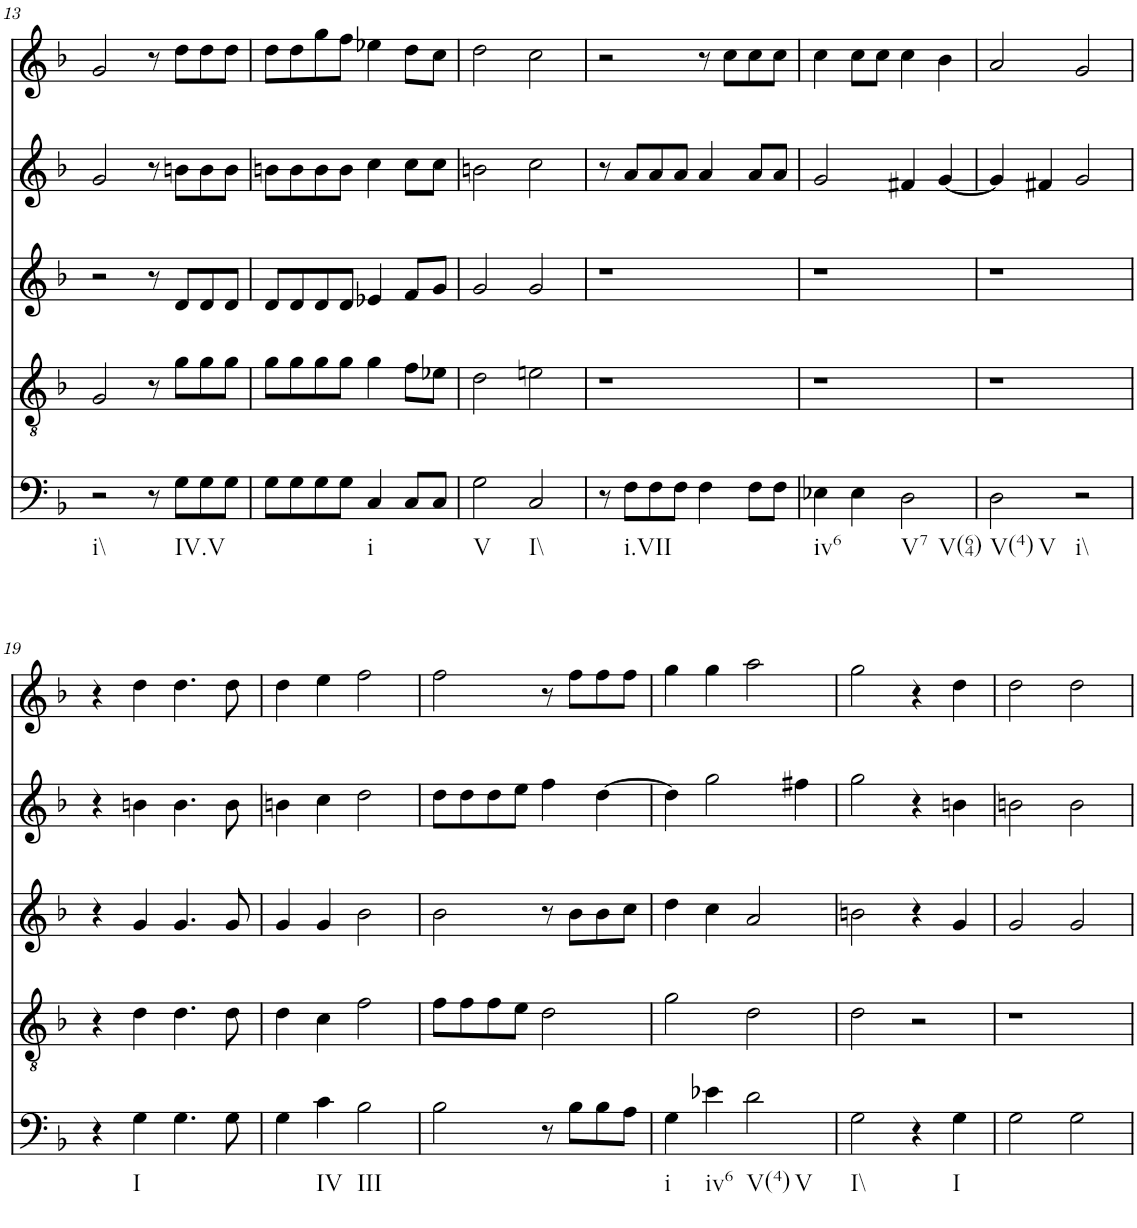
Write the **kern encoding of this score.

**kern	**kern	**kern	**kern	**kern
*part5	*part4	*part3	*part2	*part1
*staff5	*staff4	*staff3	*staff2	*staff1
*I"vox	*I"vox	*I"vox	*I"vox	*I"vox
!!LO:PB:g=z
*clefF4	*clefGv2	*clefG2	*clefG2	*clefG2
*k[b-]	*k[b-]	*k[b-]	*k[b-]	*k[b-]
*M4/4	*M4/4	*M4/4	*M4/4	*M4/4
=13	=13	=13	=13	=13
!LO:TX:b:t=i\\	!	!	!	!
2r	2G/	2r	2g/	2g/
8r	8r	8r	8r	8r
!LO:TX:b:t=IV.V	!	!	!	!
8G\L	8g\L	8d/L	8bn\L	8dd\L
8G\	8g\	8d/	8b\	8dd\
8G\J	8g\J	8d/J	8b\J	8dd\J
=14	=14	=14	=14	=14
8G\L	8g\L	8d/L	8bn\L	8dd\L
8G\	8g\	8d/	8b\	8dd\
8G\	8g\	8d/	8b\	8gg\
8G\J	8g\J	8d/J	8b\J	8ff\J
!LO:TX:b:t=i	!	!	!	!
4C/	4g\	4e-X/	4cc\	4ee-X\
8C/L	8f\L	8f/L	8cc\L	8dd\L
8C/J	8e-X\J	8g/J	8cc\J	8cc\J
=15	=15	=15	=15	=15
!LO:TX:b:t=V	!	!	!	!
2G\	2d\	2g/	2bn\	2dd\
!LO:TX:b:t=I\\	!	!	!	!
2C/	2en\	2g/	2cc\	2cc\
=16	=16	=16	=16	=16
8r	1r	1r	8r	2r
!LO:TX:b:t=i.VII	!	!	!	!
8F\L	.	.	8a/L	.
8F\	.	.	8a/	.
8F\J	.	.	8a/J	.
4F\	.	.	4a/	8r
.	.	.	.	8cc\L
8F\L	.	.	8a/L	8cc\
8F\J	.	.	8a/J	8cc\J
=17	=17	=17	=17	=17
!LO:TX:b:t=iv6	!	!	!	!
4E-X\	1r	1r	2g/	4cc\
4E-\	.	.	.	8cc\L
.	.	.	.	8cc\J
!LO:TX:b:t=V7	!	!	!	!
!LO:TX:b:t=V(64)	!	!	!	!
2D\	.	.	4f#X/	4cc\
.	.	.	[4g/	4b-\
=18	=18	=18	=18	=18
!LO:TX:b:t=V(4)	!	!	!	!
!LO:TX:b:t=V	!	!	!	!
2D\	1r	1r	4g/]	2a/
.	.	.	4f#X/	.
!LO:TX:b:t=i\\	!	!	!	!
2r	.	.	2g/	2g/
!!LO:LB:g=z
=19	=19	=19	=19	=19
4r	4r	4r	4r	4r
!LO:TX:b:t=I	!	!	!	!
4G\	4d\	4g/	4bn\	4dd\
4.G\	4.d\	4.g/	4.b\	4.dd\
8G\	8d\	8g/	8b\	8dd\
=20	=20	=20	=20	=20
4G\	4d\	4g/	4bn\	4dd\
!LO:TX:b:t=IV	!	!	!	!
4c\	4c\	4g/	4cc\	4ee\
!LO:TX:b:t=III	!	!	!	!
2B-\	2f\	2b-\	2dd\	2ff\
=21	=21	=21	=21	=21
2B-\	8f\L	2b-\	8dd\L	2ff\
.	8f\	.	8dd\	.
.	8f\	.	8dd\	.
.	8e\J	.	8ee\J	.
8r	2d\	8r	4ff\	8r
8B-\L	.	8b-\L	.	8ff\L
8B-\	.	8b-\	[4dd\	8ff\
8A\J	.	8cc\J	.	8ff\J
=22	=22	=22	=22	=22
!LO:TX:b:t=i	!	!	!	!
4G\	2g\	4dd\	4dd\]	4gg\
!LO:TX:b:t=iv6	!	!	!	!
4e-X\	.	4cc\	2gg\	4gg\
!LO:TX:b:t=V(4)	!	!	!	!
!LO:TX:b:t=V	!	!	!	!
2d\	2d\	2a/	.	2aa\
.	.	.	4ff#X\	.
=23	=23	=23	=23	=23
!LO:TX:b:t=I\\	!	!	!	!
2G\	2d\	2bn\	2gg\	2gg\
4r	2r	4r	4r	4r
!LO:TX:b:t=I	!	!	!	!
4G\	.	4g/	4bn\	4dd\
=24	=24	=24	=24	=24
2G\	1r	2g/	2bn\	2dd\
2G\	.	2g/	2b\	2dd\
=	=	=	=	=
*-	*-	*-	*-	*-
